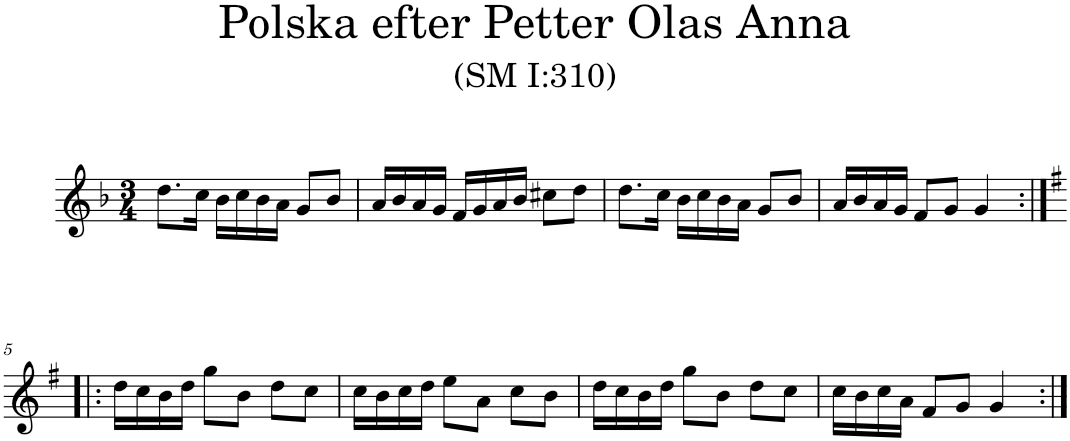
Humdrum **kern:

**kern
*part1
*staff1
*I"Piano
*I'Pno
*clefG2
*k[b-]
*G:dor
*M3/4
=1
8.dd\L
16cc\Jk
16b-\LL
16cc\
16b-\
16a\JJ
8g/L
8b-/J
=2
16a/LL
16b-/
16a/
16g/JJ
16f/LL
16g/
16a/
16b-/JJ
8cc#X\L
8dd\J
=3
8.dd\L
16cc\Jk
16b-\LL
16cc\
16b-\
16a\JJ
8g/L
8b-/J
=4
16a/LL
16b-/
16a/
16g/JJ
8f/L
8g/J
4g/
!!LO:LB:g=z
=5:|!|:
*k[f#]
*G:
16dd\LL
16cc\
16b\
16dd\JJ
8gg\L
8b\J
8dd\L
8cc\J
=6
16cc\LL
16b\
16cc\
16dd\JJ
8ee\L
8a\J
8cc\L
8b\J
=7
16dd\LL
16cc\
16b\
16dd\JJ
8gg\L
8b\J
8dd\L
8cc\J
=8
16cc\LL
16b\
16cc\
16a\JJ
8f#/L
8g/J
4g/
=:|!
*-
